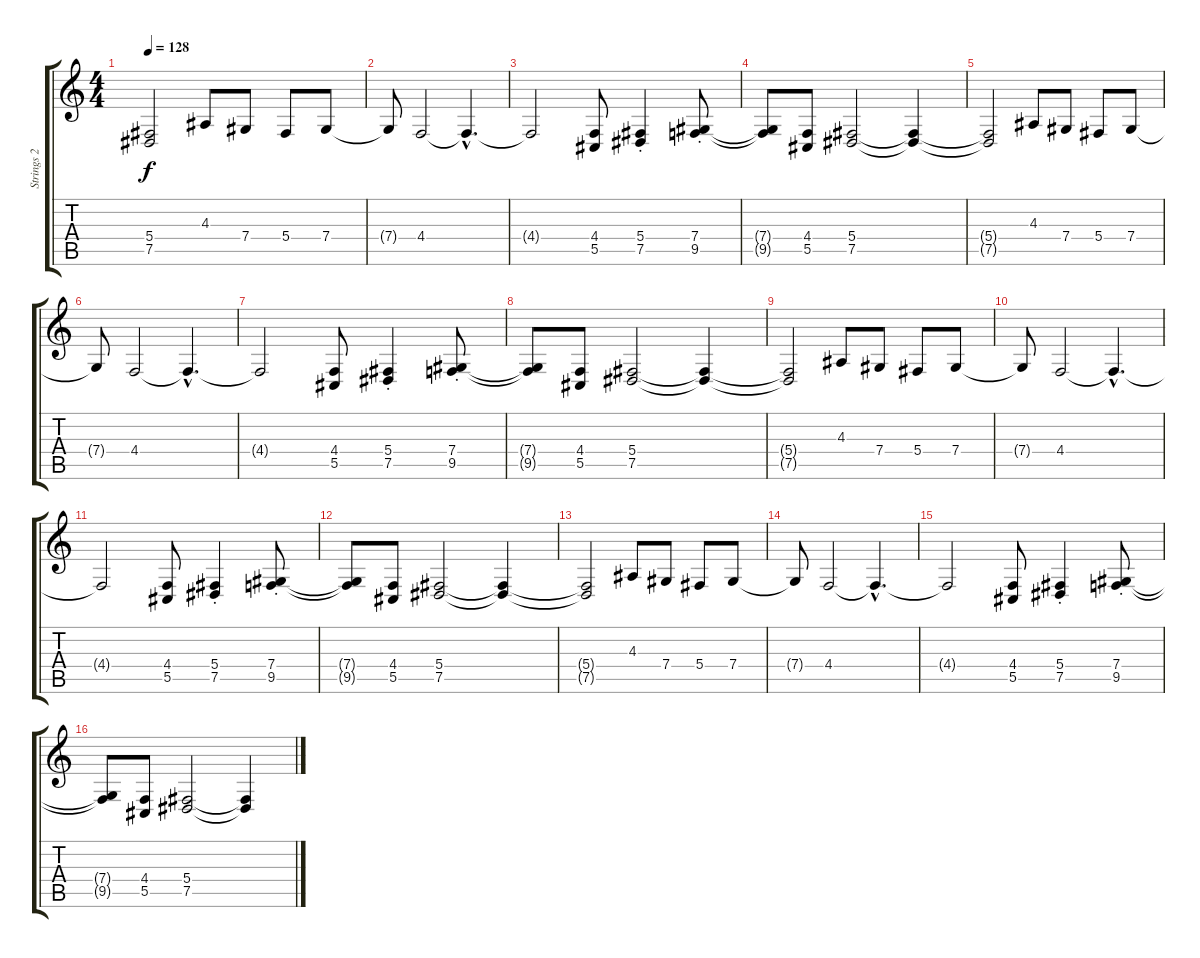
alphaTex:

\track ("Strings 2" "Strings 2") {instrument stringensemble1}
\staff {score tabs}
\tuning (Eb4 Bb3 Gb3 Db3 Ab2 Eb2) {hide}
\ts (4 4)
\tempo 128
\clef g2
\ks c
(5.4{t} 7.5{t}).2{dy f} 4.3.8{volume 10} 7.4.8 5.4.8 7.4.8 |
7.4{t}.8 4.4.2 4.4{hac t}.4{d} |
4.4{t}.2 (4.4 5.5).8 (5.4{st} 7.5{st}).4 (7.4{st} 9.5{st}).8 |
(7.4{t} 9.5{t}).8 (4.4 5.5).8 (5.4 7.5).2 (5.4{t} 7.5{t}).4 |
(5.4{t} 7.5{t}).2 4.3.8 7.4.8 5.4.8 7.4.8 |
7.4{t}.8 4.4.2 4.4{hac t}.4{d} |
4.4{t}.2 (4.4 5.5).8 (5.4{st} 7.5{st}).4 (7.4{st} 9.5{st}).8 |
(7.4{t} 9.5{t}).8 (4.4 5.5).8 (5.4 7.5).2 (5.4{t} 7.5{t}).4 |
(5.4{t} 7.5{t}).2 4.3.8 7.4.8 5.4.8 7.4.8 |
7.4{t}.8 4.4.2 4.4{hac t}.4{d} |
4.4{t}.2 (4.4 5.5).8 (5.4{st} 7.5{st}).4 (7.4{st} 9.5{st}).8 |
(7.4{t} 9.5{t}).8 (4.4 5.5).8 (5.4 7.5).2 (5.4{t} 7.5{t}).4 |
(5.4{t} 7.5{t}).2 4.3.8 7.4.8 5.4.8 7.4.8 |
7.4{t}.8 4.4.2 4.4{hac t}.4{d} |
4.4{t}.2 (4.4 5.5).8 (5.4{st} 7.5{st}).4 (7.4{st} 9.5{st}).8 |
(7.4{t} 9.5{t}).8 (4.4 5.5).8 (5.4 7.5).2 (5.4{t} 7.5{t}).4
